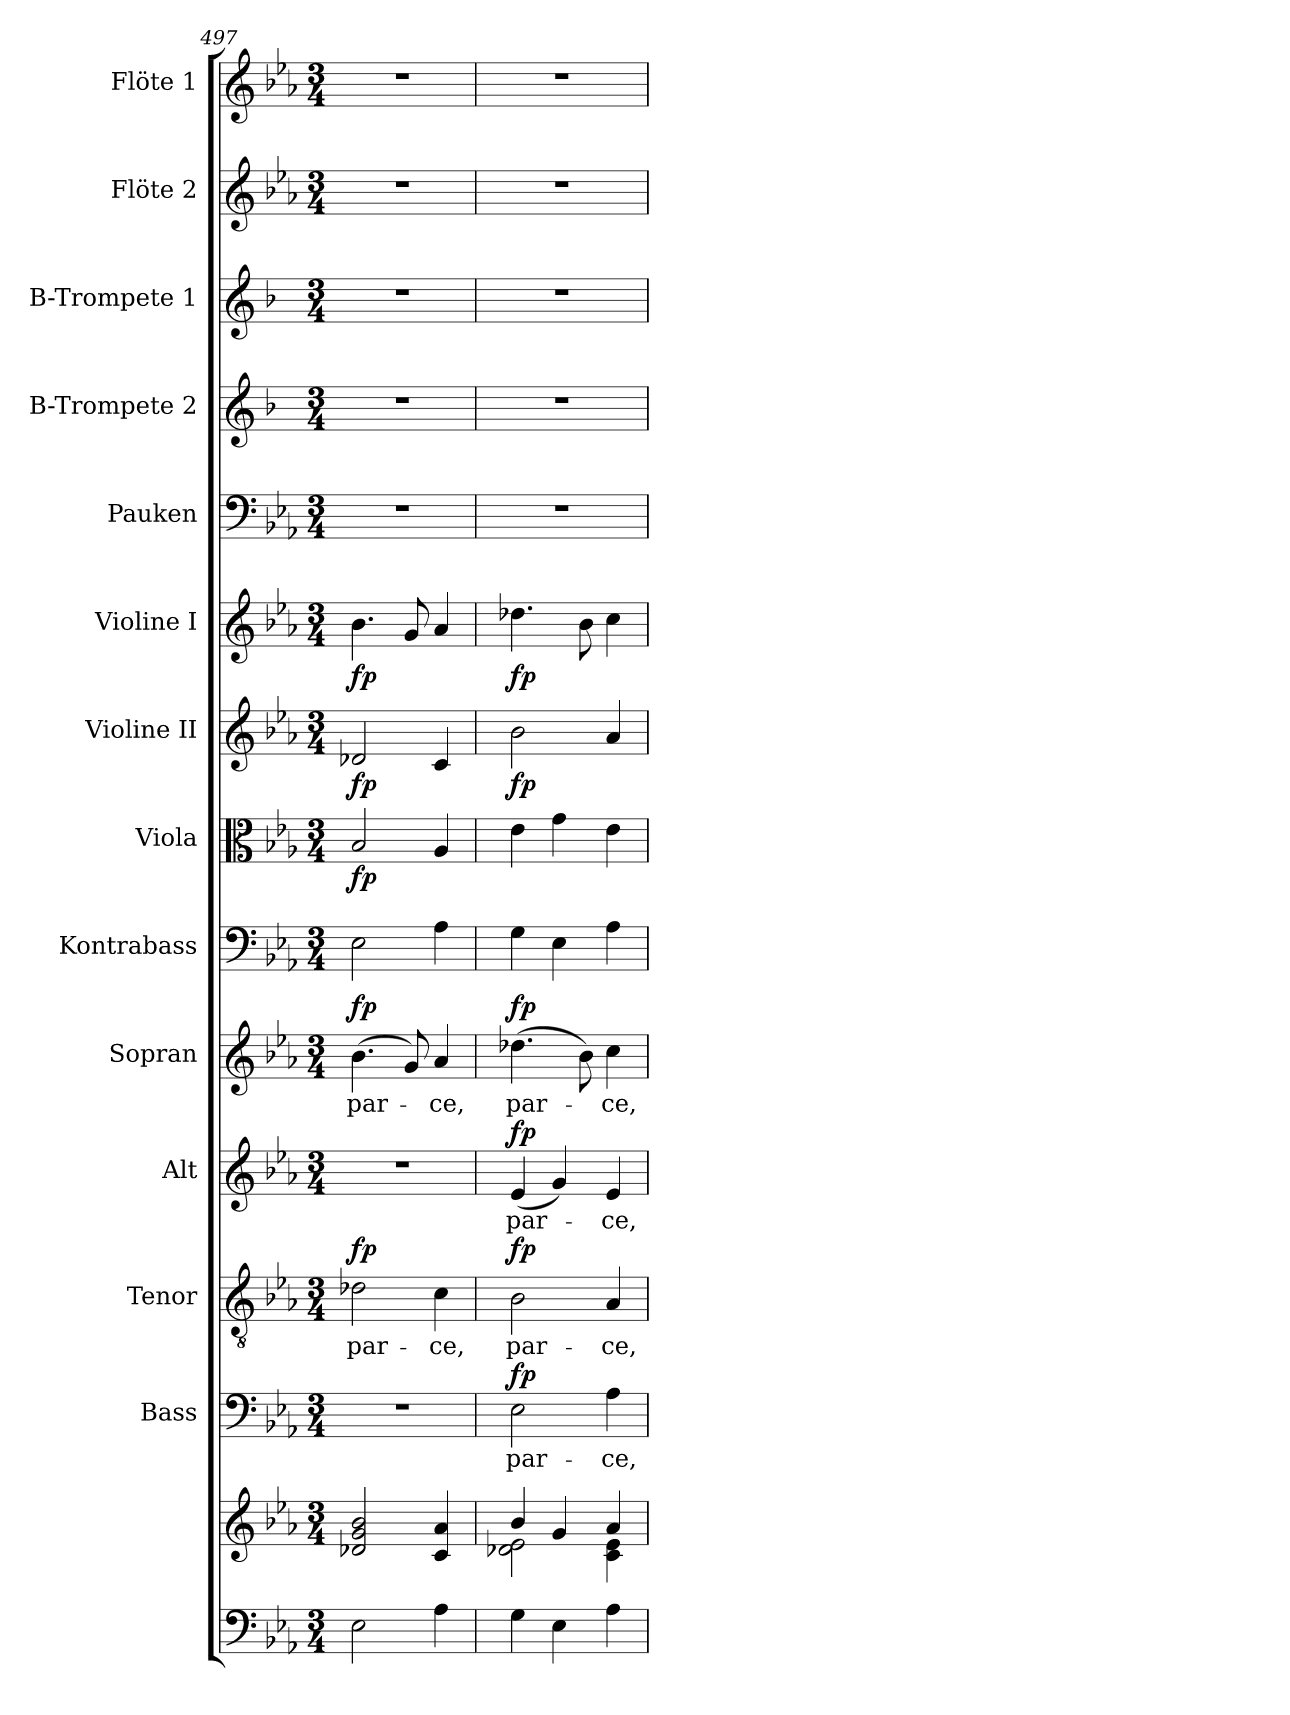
**kern	**kern	**kern	**text	**dynam	**kern	**text	**dynam	**kern	**text	**dynam	**kern	**text	**dynam	**kern	**kern	**dynam	**kern	**dynam	**kern	**dynam	**kern	**kern	**kern	**kern	**kern
*part14	*part14	*part13	*part13	*part13	*part12	*part12	*part12	*part11	*part11	*part11	*part10	*part10	*part10	*part9	*part8	*part8	*part7	*part7	*part6	*part6	*part5	*part4	*part3	*part2	*part1
*staff15	*staff14	*staff13	*staff13	*staff13	*staff12	*staff12	*staff12	*staff11	*staff11	*staff11	*staff10	*staff10	*staff10	*staff9	*staff8	*staff8	*staff7	*staff7	*staff6	*staff6	*staff5	*staff4	*staff3	*staff2	*staff1
*	*	*I"Bass	*	*	*I"Tenor	*	*	*I"Alt	*	*	*I"Sopran	*	*	*I"Kontrabass	*I"Viola	*	*I"Violine II	*	*I"Violine I	*	*I"Pauken	*I"B-Trompete 2	*I"B-Trompete 1	*I"Flöte 2	*I"Flöte 1
*	*	*I'B.	*	*	*I'T.	*	*	*I'A.	*	*	*I'S.	*	*	*I'Kb.	*I'Vla.	*	*I'Vl. II	*	*I'Vl. I	*	*I'Pk.	*I'B Trp. 2	*I'B Trp. 1	*I'Fl. 2	*I'Fl. 1
*clefF4	*clefG2	*clefF4	*	*	*clefGv2	*	*	*clefG2	*	*	*clefG2	*	*	*clefF4	*clefC3	*	*clefG2	*	*clefG2	*	*clefF4	*clefG2	*clefG2	*clefG2	*clefG2
*	*	*	*	*	*	*	*	*	*	*	*	*	*	*ITrd7c12	*	*	*	*	*	*	*	*ITrd1c2	*ITrd1c2	*	*
*k[b-e-a-]	*k[b-e-a-]	*k[b-e-a-]	*	*	*k[b-e-a-]	*	*	*k[b-e-a-]	*	*	*k[b-e-a-]	*	*	*k[b-e-a-]	*k[b-e-a-]	*	*k[b-e-a-]	*	*k[b-e-a-]	*	*k[b-e-a-]	*k[b-e-a-]	*k[b-e-a-]	*k[b-e-a-]	*k[b-e-a-]
*E-:	*E-:	*E-:	*	*	*E-:	*	*	*E-:	*	*	*E-:	*	*	*E-:	*E-:	*	*E-:	*	*E-:	*	*E-:	*E-:	*E-:	*E-:	*E-:
*M3/4	*M3/4	*M3/4	*	*	*M3/4	*	*	*M3/4	*	*	*M3/4	*	*	*M3/4	*M3/4	*	*M3/4	*	*M3/4	*	*M3/4	*M3/4	*M3/4	*M3/4	*M3/4
=497	=497	=497	=497	=497	=497	=497	=497	=497	=497	=497	=497	=497	=497	=497	=497	=497	=497	=497	=497	=497	=497	=497	=497	=497	=497
!	!	!	!	!	!	!LO:LY:b	!LO:DY:a	!	!	!	!	!LO:LY:b	!LO:DY:a	!	!	!LO:DY:b	!	!LO:DY:b	!	!LO:DY:b	!	!	!	!	!
2E-\	2d-X/ 2g/ 2b-/	2.r	.	.	2d-X\	par-	fp	2.r	.	.	(>4.b-\	par-	fp	2EE-\	2B-/	fp	2d-X/	fp	4.b-\	fp	2.r	2.r	2.r	2.r	2.r
.	.	.	.	.	.	.	.	.	.	.	8g/)	.	.	.	.	.	.	.	8g/	.	.	.	.	.	.
!	!	!	!	!	!	!LO:LY:b	!	!	!	!	!	!LO:LY:b	!	!	!	!	!	!	!	!	!	!	!	!	!
4A-\	4c/ 4a-/	.	.	.	4c\	-ce,	.	.	.	.	4a-/	-ce,	.	4AA-\	4A-/	.	4c/	.	4a-/	.	.	.	.	.	.
=498	=498	=498	=498	=498	=498	=498	=498	=498	=498	=498	=498	=498	=498	=498	=498	=498	=498	=498	=498	=498	=498	=498	=498	=498	=498
*	*^	*	*	*	*	*	*	*	*	*	*	*	*	*	*	*	*	*	*	*	*	*	*	*	*
!	!	!	!	!LO:LY:b	!LO:DY:a	!	!LO:LY:b	!LO:DY:a	!	!LO:LY:b	!LO:DY:a	!	!LO:LY:b	!LO:DY:a	!	!	!	!	!LO:DY:b	!	!LO:DY:b	!	!	!	!	!
4G\	4b-/	2d-X\ 2e-\	2E-\	par-	fp	2B-\	par-	fp	(<4e-/	par-	fp	(>4.dd-X\	par-	fp	4GG\	4e-\	.	2b-\	fp	4.dd-X\	fp	2.r	2.r	2.r	2.r	2.r
4E-\	4g/	.	.	.	.	.	.	.	4g/)	.	.	.	.	.	4EE-\	4g\	.	.	.	.	.	.	.	.	.	.
.	.	.	.	.	.	.	.	.	.	.	.	8b-\)	.	.	.	.	.	.	.	8b-\	.	.	.	.	.	.
!	!	!	!	!LO:LY:b	!	!	!LO:LY:b	!	!	!LO:LY:b	!	!	!LO:LY:b	!	!	!	!	!	!	!	!	!	!	!	!	!
4A-\	4a-/	4c\ 4e-\	4A-\	-ce,	.	4A-/	-ce,	.	4e-/	-ce,	.	4cc\	-ce,	.	4AA-\	4e-\	.	4a-/	.	4cc\	.	.	.	.	.	.
*	*v	*v	*	*	*	*	*	*	*	*	*	*	*	*	*	*	*	*	*	*	*	*	*	*	*	*
=	=	=	=	=	=	=	=	=	=	=	=	=	=	=	=	=	=	=	=	=	=	=	=	=	=
*-	*-	*-	*-	*-	*-	*-	*-	*-	*-	*-	*-	*-	*-	*-	*-	*-	*-	*-	*-	*-	*-	*-	*-	*-	*-
